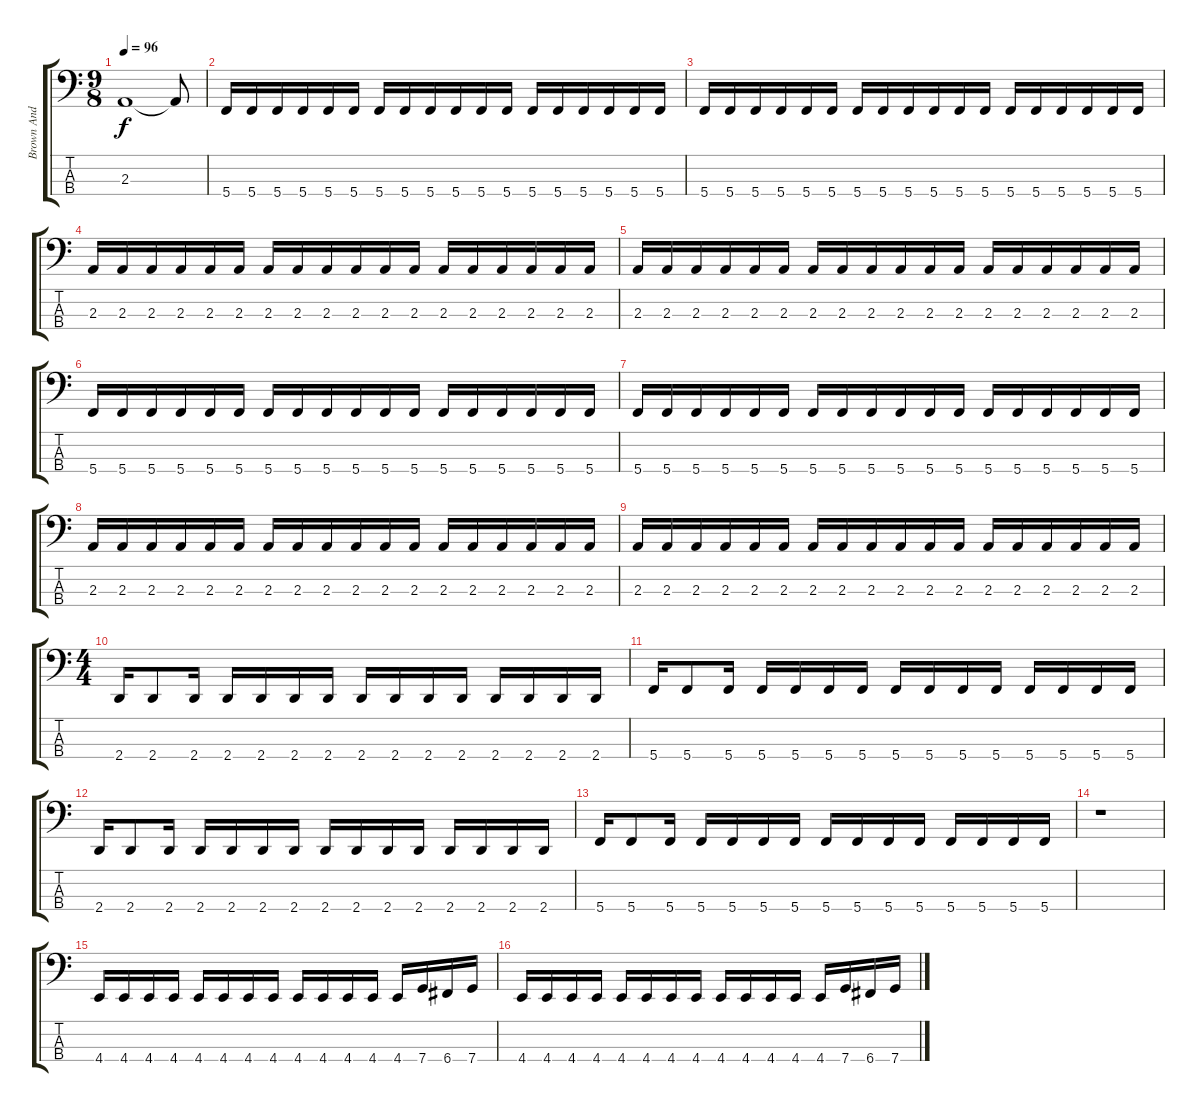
\track ("Brown And Sticky" "Brown And ") {instrument electricbasspick}
\staff {score tabs}
\tuning (F2 C2 G1 C1) {hide}
\ts (9 8)
\tempo 96
\clef f4
\ks c
2.3.1{dy f} 2.3{t}.8 |
5.4.16 5.4.16 5.4.16 5.4.16 5.4.16 5.4.16 5.4.16 5.4.16 5.4.16 5.4.16 5.4.16 5.4.16 5.4.16 5.4.16 5.4.16 5.4.16 5.4.16 5.4.16 |
5.4.16 5.4.16 5.4.16 5.4.16 5.4.16 5.4.16 5.4.16 5.4.16 5.4.16 5.4.16 5.4.16 5.4.16 5.4.16 5.4.16 5.4.16 5.4.16 5.4.16 5.4.16 |
2.3.16 2.3.16 2.3.16 2.3.16 2.3.16 2.3.16 2.3.16 2.3.16 2.3.16 2.3.16 2.3.16 2.3.16 2.3.16 2.3.16 2.3.16 2.3.16 2.3.16 2.3.16 |
2.3.16 2.3.16 2.3.16 2.3.16 2.3.16 2.3.16 2.3.16 2.3.16 2.3.16 2.3.16 2.3.16 2.3.16 2.3.16 2.3.16 2.3.16 2.3.16 2.3.16 2.3.16 |
5.4.16 5.4.16 5.4.16 5.4.16 5.4.16 5.4.16 5.4.16 5.4.16 5.4.16 5.4.16 5.4.16 5.4.16 5.4.16 5.4.16 5.4.16 5.4.16 5.4.16 5.4.16 |
5.4.16 5.4.16 5.4.16 5.4.16 5.4.16 5.4.16 5.4.16 5.4.16 5.4.16 5.4.16 5.4.16 5.4.16 5.4.16 5.4.16 5.4.16 5.4.16 5.4.16 5.4.16 |
2.3.16 2.3.16 2.3.16 2.3.16 2.3.16 2.3.16 2.3.16 2.3.16 2.3.16 2.3.16 2.3.16 2.3.16 2.3.16 2.3.16 2.3.16 2.3.16 2.3.16 2.3.16 |
2.3.16 2.3.16 2.3.16 2.3.16 2.3.16 2.3.16 2.3.16 2.3.16 2.3.16 2.3.16 2.3.16 2.3.16 2.3.16 2.3.16 2.3.16 2.3.16 2.3.16 2.3.16 |
\ts (4 4)
2.4.16 2.4.8 2.4.16 2.4.16 2.4.16 2.4.16 2.4.16 2.4.16 2.4.16 2.4.16 2.4.16 2.4.16 2.4.16 2.4.16 2.4.16 |
5.4.16 5.4.8 5.4.16 5.4.16 5.4.16 5.4.16 5.4.16 5.4.16 5.4.16 5.4.16 5.4.16 5.4.16 5.4.16 5.4.16 5.4.16 |
2.4.16 2.4.8 2.4.16 2.4.16 2.4.16 2.4.16 2.4.16 2.4.16 2.4.16 2.4.16 2.4.16 2.4.16 2.4.16 2.4.16 2.4.16 |
5.4.16 5.4.8 5.4.16 5.4.16 5.4.16 5.4.16 5.4.16 5.4.16 5.4.16 5.4.16 5.4.16 5.4.16 5.4.16 5.4.16 5.4.16 |
r.1 |
4.4.16 4.4.16 4.4.16 4.4.16 4.4.16 4.4.16 4.4.16 4.4.16 4.4.16 4.4.16 4.4.16 4.4.16 4.4.16 7.4.16 6.4.16 7.4.16 |
4.4.16 4.4.16 4.4.16 4.4.16 4.4.16 4.4.16 4.4.16 4.4.16 4.4.16 4.4.16 4.4.16 4.4.16 4.4.16 7.4.16 6.4.16 7.4.16
